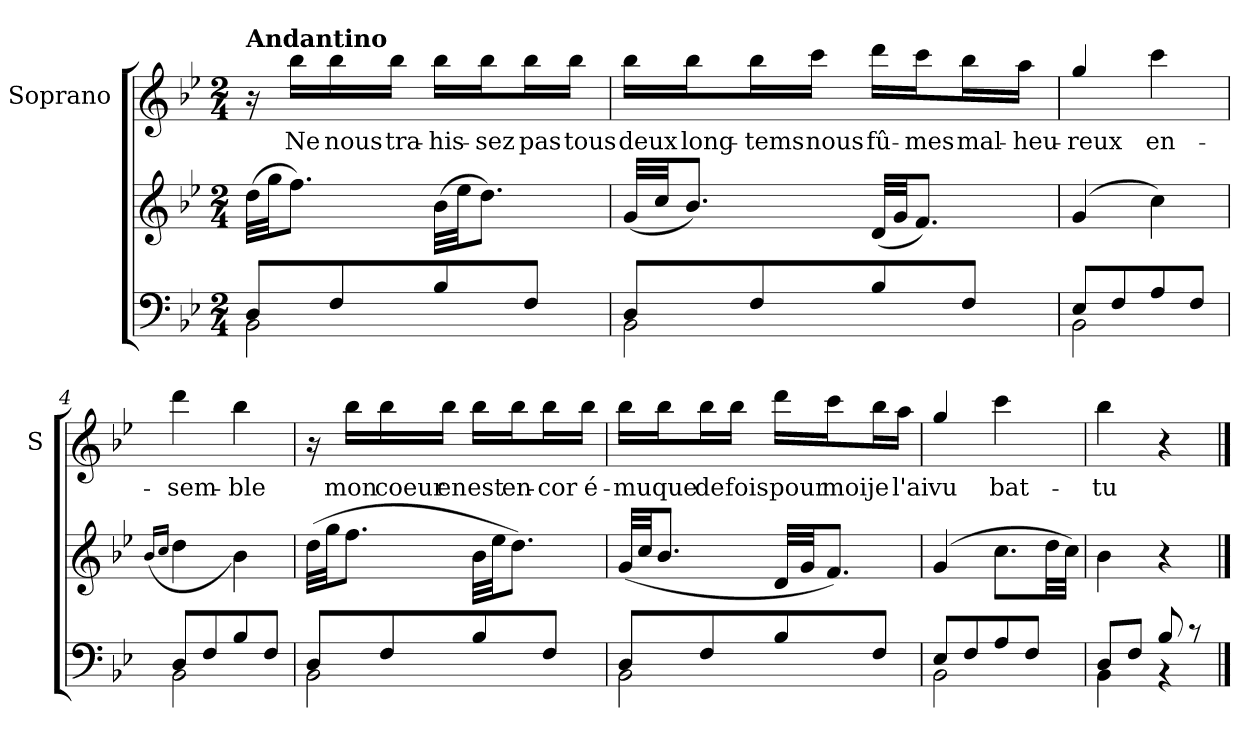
**kern	**kern	**kern	**text
*part2	*part2	*part1	*part1
*staff3	*staff2	*staff1	*staff1
*	*	*I"Soprano	*
*	*	*I'S	*
*clefF4	*clefG2	*clefG2	*
*	*	*ITrd7c12	*
*k[b-e-]	*k[b-e-]	*k[b-e-]	*
*g:	*g:	*g:	*
*M2/4	*M2/4	*M2/4	*
=1	=1	=1	=1
*^	*	*	*
!	!	!	!LO:TX:a:B:t=Andantino	!
8D/L	2BB-\	(>32dd\LLL	16r	.
.	.	32gg\JJ	.	.
!	!	!	!	!LO:LY:b
.	.	8.ff\J)	16b-\LL	Ne
!	!	!	!	!LO:LY:b
8F/	.	.	16b-\	nous
!	!	!	!	!LO:LY:b
.	.	.	16b-\JJ	tra-
!	!	!	!	!LO:LY:b
8B-/	.	(>32b-\LLL	16b-\LL	-his-
.	.	32ee-\JJ	.	.
!	!	!	!	!LO:LY:b
.	.	8.dd\J)	16b-\J	-sez
!	!	!	!	!LO:LY:b
8F/J	.	.	16b-\L	pas
!	!	!	!	!LO:LY:b
.	.	.	16b-\JJ	tous
=2	=2	=2	=2	=2
!	!	!	!	!LO:LY:b
8D/L	2BB-\	(<32g/LLL	16b-\LL	deux
.	.	32cc/JJ	.	.
!	!	!	!	!LO:LY:b
.	.	8.b-/J)	16b-\J	long-
!	!	!	!	!LO:LY:b
8F/	.	.	16b-\L	-tems
!	!	!	!	!LO:LY:b
.	.	.	16cc\JJ	nous
!	!	!	!	!LO:LY:b
8B-/	.	(<32d/LLL	16dd\LL	fû-
.	.	32g/JJ	.	.
!	!	!	!	!LO:LY:b
.	.	8.f/J)	16cc\J	-mes
!	!	!	!	!LO:LY:b
8F/J	.	.	16b-\L	mal-
!	!	!	!	!LO:LY:b
.	.	.	16a\JJ	-heu-
=3	=3	=3	=3	=3
!	!	!	!	!LO:LY:b
8E-/L	2BB-\	(4g/	4g/	-reux
8F/	.	.	.	.
!	!	!	!	!LO:LY:b
8A/	.	4cc\)	4cc\	en-
8F/J	.	.	.	.
=4	=4	=4	=4	=4
.	.	(>16qb-/LL	.	.
.	.	16qcc/JJ	.	.
!	!	!	!	!LO:LY:b
8D/L	2BB-\	4dd\	4dd\	-sem-
8F/	.	.	.	.
!	!	!	!	!LO:LY:b
8B-/	.	4b-\)	4b-\	-ble
8F/J	.	.	.	.
!!LO:LB:g=z
=5	=5	=5	=5	=5
8D/L	2BB-\	(>32dd\LLL	16r	.
.	.	32gg\JJ	.	.
!	!	!	!	!LO:LY:b
.	.	8.ff\J	16b-\LL	mon
!	!	!	!	!LO:LY:b
8F/	.	.	16b-\	coeur
!	!	!	!	!LO:LY:b
.	.	.	16b-\JJ	en
!	!	!	!	!LO:LY:b
8B-/	.	32b-\LLL	16b-\LL	est
.	.	32ee-\JJ	.	.
!	!	!	!	!LO:LY:b
.	.	8.dd\J)	16b-\J	en-
!	!	!	!	!LO:LY:b
8F/J	.	.	16b-\L	-cor
!	!	!	!	!LO:LY:b
.	.	.	16b-\JJ	é-
=6	=6	=6	=6	=6
!	!	!	!	!LO:LY:b
8D/L	2BB-\	(<32g/LLL	16b-\LL	-mu
.	.	32cc/JJ	.	.
!	!	!	!	!LO:LY:b
.	.	8.b-/J	16b-\J	que
!	!	!	!	!LO:LY:b
8F/	.	.	16b-\L	de
!	!	!	!	!LO:LY:b
.	.	.	16b-\JJ	fois
!	!	!	!	!LO:LY:b
8B-/	.	32d/LLL	16dd\LL	pour
.	.	32g/JJ	.	.
!	!	!	!	!LO:LY:b
.	.	8.f/J)	16cc\J	moi
!	!	!	!	!LO:LY:b
8F/J	.	.	16b-\L	je
!	!	!	!	!LO:LY:b
.	.	.	16a\JJ	l'ai
=7	=7	=7	=7	=7
!	!	!	!	!LO:LY:b
8E-/L	2BB-\	(4g/	4g/	vu
8F/	.	.	.	.
!	!	!	!	!LO:LY:b
8A/	.	8.cc\L	4cc\	bat-
8F/J	.	.	.	.
.	.	32dd\LL	.	.
.	.	32cc\JJJ)	.	.
=8	=8	=8	=8	=8
!	!	!	!	!LO:LY:b
8D/L	4BB-\	4b-\	4b-\	-tu
8F/J	.	.	.	.
8B-/	4rBB	4r	4r	.
8rc	.	.	.	.
*v	*v	*	*	*
==	==	==	==
*-	*-	*-	*-
